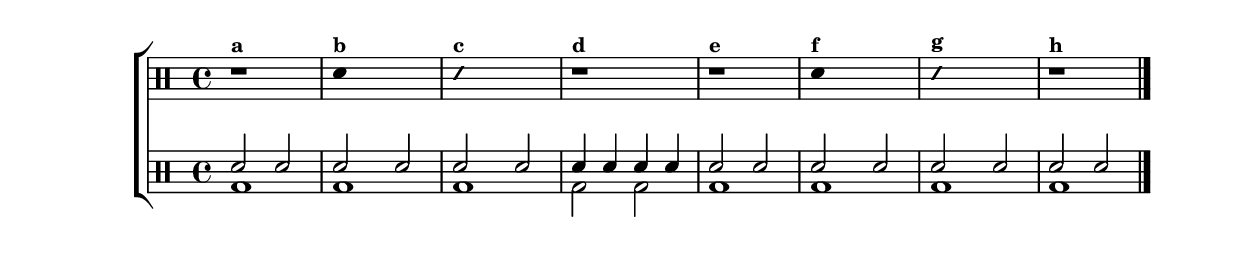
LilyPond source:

\version "2.14.2"

%\header {title = "improvisando com duas notas tambem"}

\new ChoirStaff <<

  \drummode <<

    \drums {
%%((
%{
%%))
      \set Staff.instrumentName = \markup {"Percussão"}
      \set Staff.shortInstrumentName = "Perc"
%%((
%}
%%))
      \override Staff.TimeSignature #'style = #'()
      \time 4/4
      


      r1^\markup {\small \bold {"a"}}

      \override Stem #'transparent = ##t

      sn4^\markup {\small \bold {"b"}} s2. 

      \override NoteHead #'style = #'slash
      \override NoteHead #'font-size = #-4

      sn4^\markup {\small \bold {"c"}} s2.

      \revert NoteHead #'style 
      \revert NoteHead #'font-size

      r1^\markup {\small \bold {"d"}}

      r1^\markup {\small \bold {"e"}} 


      sn4^\markup {\small \bold {"f"}} s2. 

      \override NoteHead #'style = #'slash
      \override NoteHead #'font-size = #-4

      sn4^\markup {\small \bold {"g"}} s2.

      \revert NoteHead #'style
      \revert NoteHead #'font-size
      
      r1^\markup {\small \bold {"h"}} 

      \bar "|."



    }


    \drums {

      \override Staff.TimeSignature #'style = #'()
      \time 4/4 

      \context DrumVoice = "1" { }
      \context DrumVoice = "2" {  }

      <<
        {sn2 sn 
         sn2 sn  
         sn2 sn  
         sn4 sn sn sn  
         sn2 sn  
         sn2 sn  
         sn2 sn  
         sn2 sn     
       }
        \\{ bd1 bd1 bd1 bd2 bd bd1 bd1 bd1 bd1 }
      >>


      \bar "|."

    }

  >>

>>